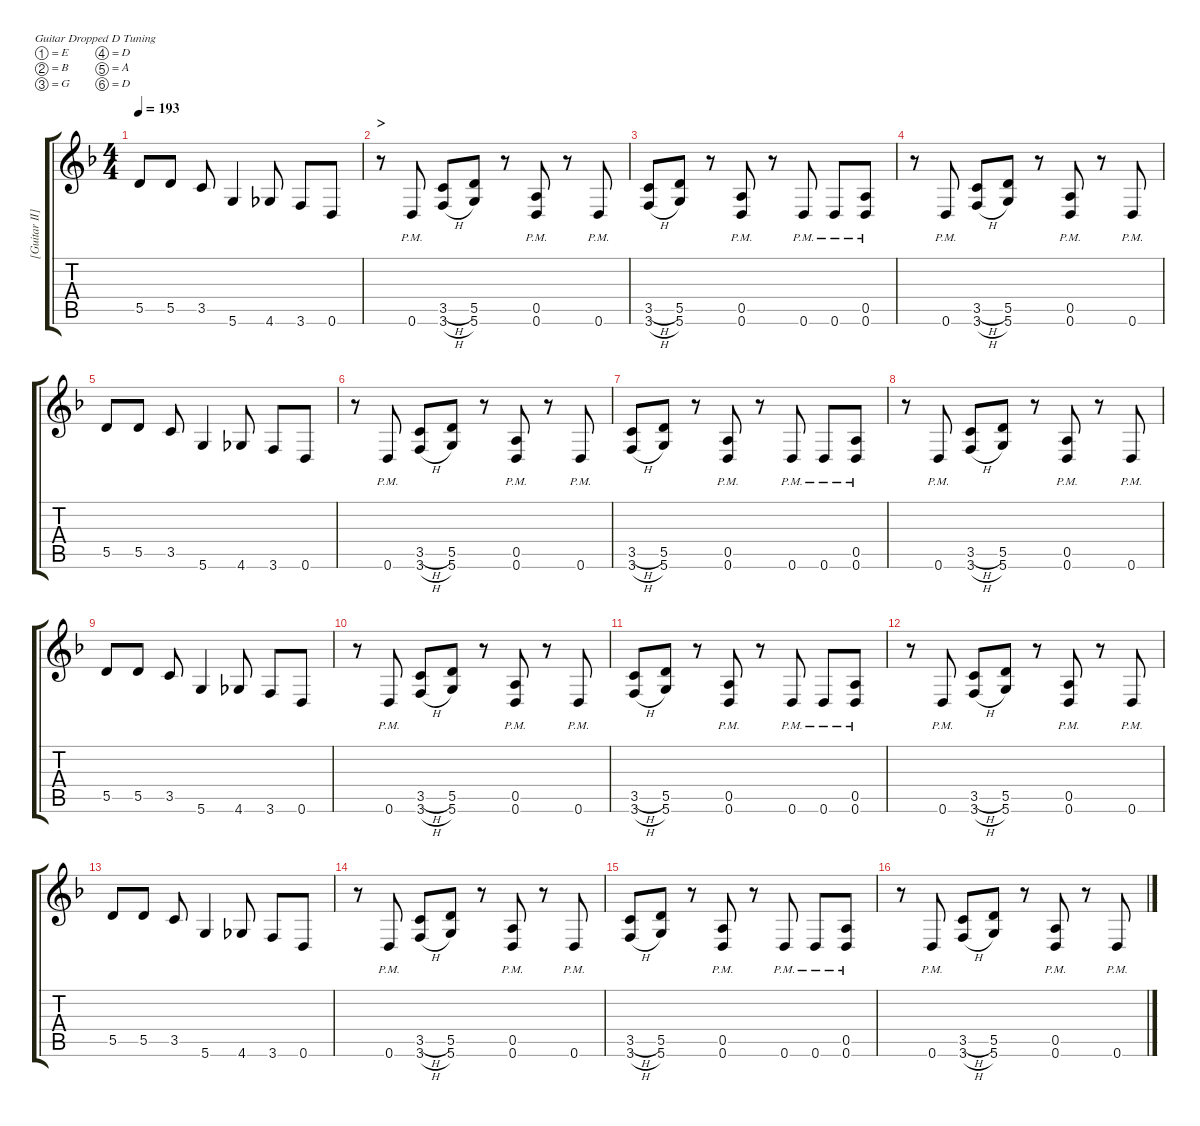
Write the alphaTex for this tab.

\hideDynamics
\bracketExtendMode groupsimilarinstruments
\firstSystemTrackNameMode fullname
\otherSystemsTrackNameMode fullname
\otherSystemsTrackNameOrientation horizontal
\track ("[Guitar II]" "E-Gt") {instrument distortionguitar}
\staff {score tabs}
\tuning (E4 B3 G3 D3 A2 D2)
\ts (4 4)
\tempo 193
\clef g2
\ks f
5.5.8{dy f} 5.5.8 3.5.8 5.6.4 4.6.8 3.6.8 0.6.8 |
\section ("" ">")
r.8 0.6{pm}.8 (3.5{h} 3.6{h}).8 (5.5 5.6).8 r.8 (0.5{pm} 0.6{pm}).8 r.8 0.6{pm}.8 |
(3.5{h} 3.6{h}).8 (5.5 5.6).8 r.8 (0.5{pm} 0.6{pm}).8 r.8 0.6{pm}.8 0.6{pm}.8 (0.5{pm} 0.6{pm}).8 |
r.8 0.6{pm}.8 (3.5{h} 3.6{h}).8 (5.5 5.6).8 r.8 (0.5{pm} 0.6{pm}).8 r.8 0.6{pm}.8 |
5.5.8 5.5.8 3.5.8 5.6.4 4.6.8 3.6.8 0.6.8 |
r.8 0.6{pm}.8 (3.5{h} 3.6{h}).8 (5.5 5.6).8 r.8 (0.5{pm} 0.6{pm}).8 r.8 0.6{pm}.8 |
(3.5{h} 3.6{h}).8 (5.5 5.6).8 r.8 (0.5{pm} 0.6{pm}).8 r.8 0.6{pm}.8 0.6{pm}.8 (0.5{pm} 0.6{pm}).8 |
r.8 0.6{pm}.8 (3.5{h} 3.6{h}).8 (5.5 5.6).8 r.8 (0.5{pm} 0.6{pm}).8 r.8 0.6{pm}.8 |
5.5.8 5.5.8 3.5.8 5.6.4 4.6.8 3.6.8 0.6.8 |
r.8 0.6{pm}.8 (3.5{h} 3.6{h}).8 (5.5 5.6).8 r.8 (0.5{pm} 0.6{pm}).8 r.8 0.6{pm}.8 |
(3.5{h} 3.6{h}).8 (5.5 5.6).8 r.8 (0.5{pm} 0.6{pm}).8 r.8 0.6{pm}.8 0.6{pm}.8 (0.5{pm} 0.6{pm}).8 |
r.8 0.6{pm}.8 (3.5{h} 3.6{h}).8 (5.5 5.6).8 r.8 (0.5{pm} 0.6{pm}).8 r.8 0.6{pm}.8 |
5.5.8 5.5.8 3.5.8 5.6.4 4.6.8 3.6.8 0.6.8 |
r.8 0.6{pm}.8 (3.5{h} 3.6{h}).8 (5.5 5.6).8 r.8 (0.5{pm} 0.6{pm}).8 r.8 0.6{pm}.8 |
(3.5{h} 3.6{h}).8 (5.5 5.6).8 r.8 (0.5{pm} 0.6{pm}).8 r.8 0.6{pm}.8 0.6{pm}.8 (0.5{pm} 0.6{pm}).8 |
r.8 0.6{pm}.8 (3.5{h} 3.6{h}).8 (5.5 5.6).8 r.8 (0.5{pm} 0.6{pm}).8 r.8 0.6{pm}.8
